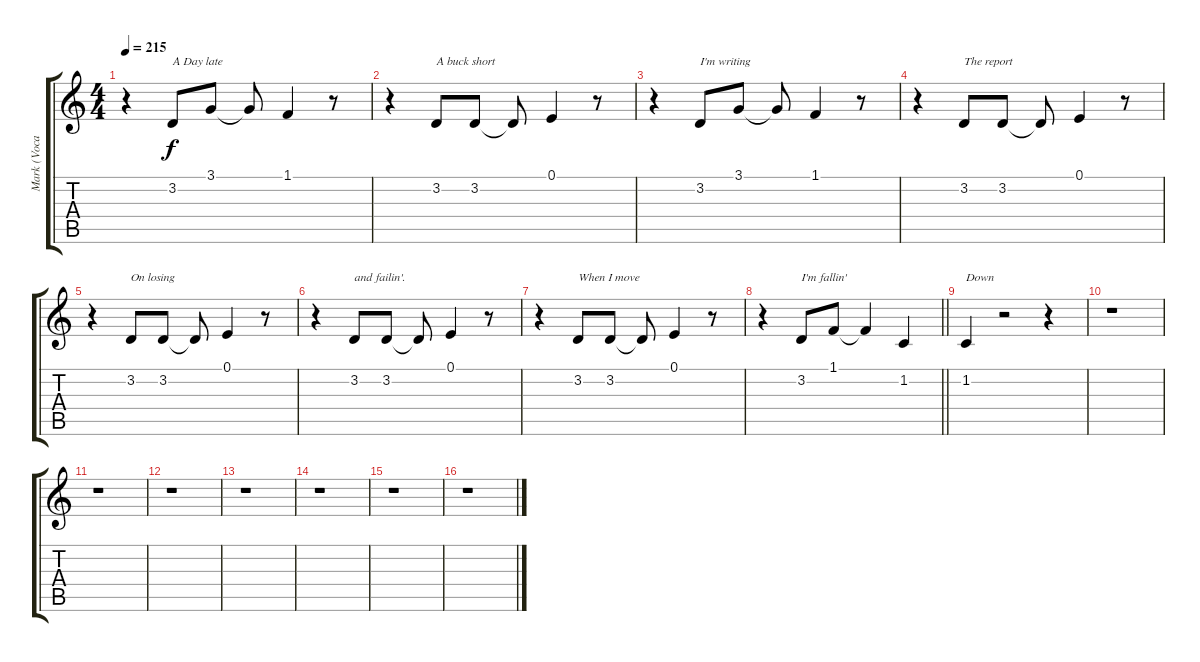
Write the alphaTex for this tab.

\track ("Mark (Vocals)" "Mark (Voca") {instrument oboe}
\staff {score tabs}
\tuning (E4 B3 G3 D3 A2 E2) {hide}
\ts (4 4)
\tempo 215
\clef g2
\ks c
r.4{dy f} 3.2.8{txt "A Day late"} 3.1.8 3.1{t}.8 1.1.4 r.8 |
r.4 3.2.8{txt "A buck short"} 3.2.8 3.2{t}.8 0.1.4 r.8 |
r.4 3.2.8{txt "I'm writing"} 3.1.8 3.1{t}.8 1.1.4 r.8 |
r.4 3.2.8{txt "The report"} 3.2.8 3.2{t}.8 0.1.4 r.8 |
r.4 3.2.8{txt "On losing"} 3.2.8 3.2{t}.8 0.1.4 r.8 |
r.4 3.2.8{txt "and failin'."} 3.2.8 3.2{t}.8 0.1.4 r.8 |
r.4 3.2.8{txt "When I move"} 3.2.8 3.2{t}.8 0.1.4 r.8 |
\barLineRight lightlight
r.4 3.2.8{txt "I'm fallin'"} 1.1.8 1.1{t}.4 1.2.4 |
1.2.4{txt "Down"} r.2 r.4 |
r.1 |
r.1 |
r.1 |
r.1 |
r.1 |
r.1 |
r.1
